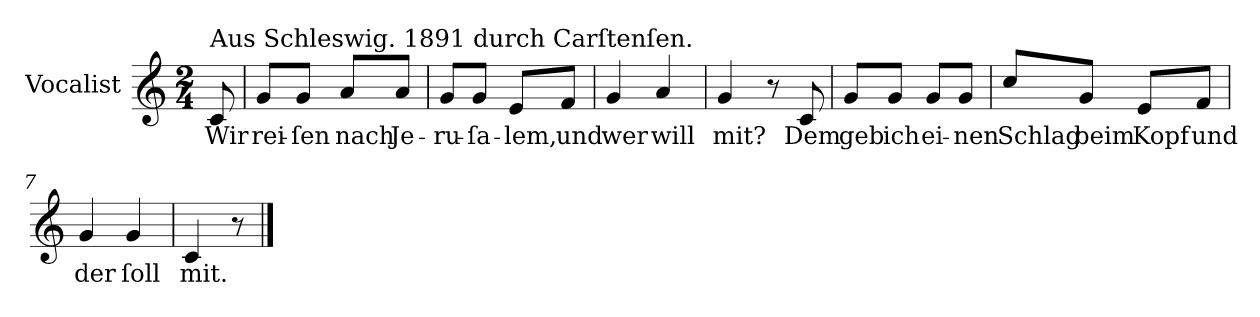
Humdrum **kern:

**kern	**text
*part1	*part1
*staff1	*staff1
*I"Vocalist	*
*k[]	*
*C:	*
*M2/4	*
=	=
!LO:TX:a:t=Aus Schleswig. 1891 durch Carſtenſen.	!
8c	Wir
=1	=1
8gL	rei-
8gJ	-ſen
8aL	nach
8aJ	Je-
=2	=2
8gL	-ru-
8gJ	-ſa-
8eL	-lem,
8fJ	und
=3	=3
4g	wer
4a	will
=4	=4
4g	mit?
8r	.
8c	Dem
=5	=5
8gL	geb
8gJ	ich
8gL	ei-
8gJ	-nen
=6	=6
8ccL	Schlag
8gJ	beim
8eL	Kopf
8fJ	und
=7	=7
4g	der
4g	ſoll
=8	=8
4c	mit.
8r	.
==	==
*-	*-
